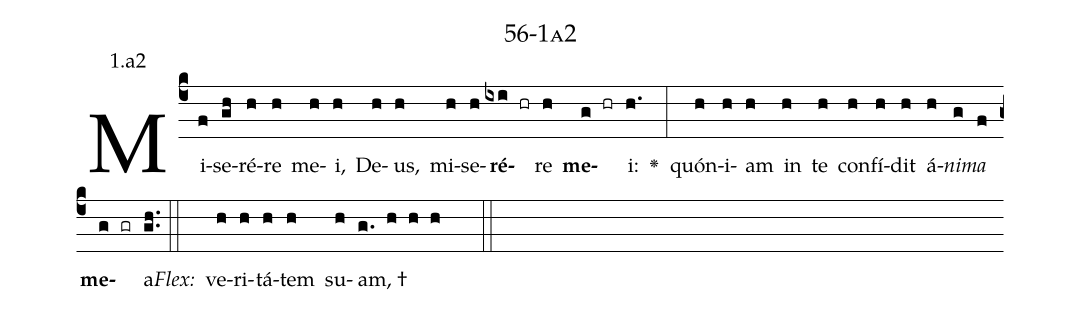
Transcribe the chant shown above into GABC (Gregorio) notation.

name: 56-1a2;
annotation: 1.a2;
%%
(c4)Mi(f)se(gh)ré(h)re(h) me(h)i,(h) De(h)us,(h) mi(h)se(h)<b>ré</b>(ixi hr)re(h) <b>me</b>(g hr)i:(h.) <v>\greheightstar</v>(:) quón(h)i(h)am(h) in(h) te(h) con(h)fí(h)dit(h) á(h)<i>ni</i>(g)<i>ma</i>(f) <b>me</b>(g gr)a.(gh..) (::)
<i>Flex:</i>()  ve(h)ri(h)tá(h)tem(h) su(h)am, †(g. h h h  ::)

%E(h) u(h) o(g) u(f) a(g) e.(gh..) (::)
